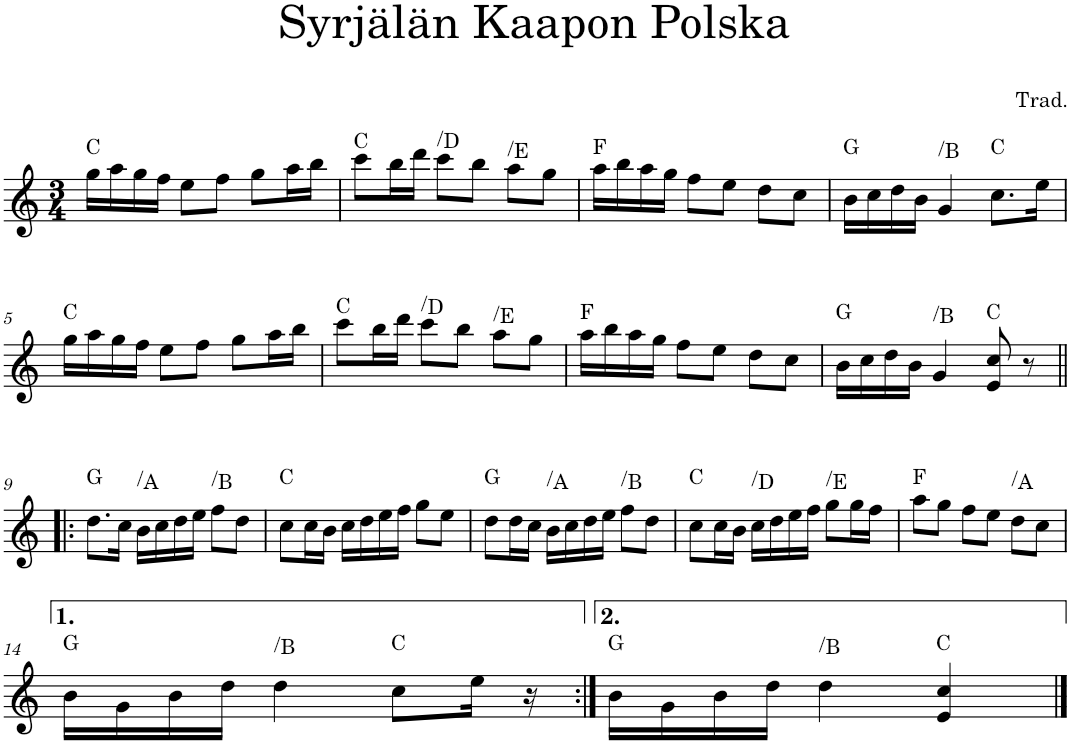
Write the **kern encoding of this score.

**kern	**harte
*part1	*part1
*staff1	*
*I"Violin	*
*I'Vln.	*
*clefG2	*
*k[]	*
*M3/4	*
=1	=1
16gg\LL	C:maj
16aa\	.
16gg\	.
16ff\JJ	.
8ee\L	.
8ff\J	.
8gg\L	.
16aa\L	.
16bb\JJ	.
=2	=2
8ccc\L	C:maj
16bb\L	.
16ddd\JJ	.
!	!LO:H:kt=N.C.
8ccc\L	N
8bb\J	.
!	!LO:H:kt=N.C.
8aa\L	N
8gg\J	.
=3	=3
16aa\LL	F:maj
16bb\	.
16aa\	.
16gg\JJ	.
8ff\L	.
8ee\J	.
8dd\L	.
8cc\J	.
=4	=4
16b\LL	G:maj
16cc\	.
16dd\	.
16b\JJ	.
!	!LO:H:kt=N.C.
4g/	N
8.cc\L	C:maj
16ee\Jk	.
!!LO:LB:g=z
=5	=5
16gg\LL	C:maj
16aa\	.
16gg\	.
16ff\JJ	.
8ee\L	.
8ff\J	.
8gg\L	.
16aa\L	.
16bb\JJ	.
=6	=6
8ccc\L	C:maj
16bb\L	.
16ddd\JJ	.
!	!LO:H:kt=N.C.
8ccc\L	N
8bb\J	.
!	!LO:H:kt=N.C.
8aa\L	N
8gg\J	.
=7	=7
16aa\LL	F:maj
16bb\	.
16aa\	.
16gg\JJ	.
8ff\L	.
8ee\J	.
8dd\L	.
8cc\J	.
=8	=8
16b\LL	G:maj
16cc\	.
16dd\	.
16b\JJ	.
!	!LO:H:kt=N.C.
4g/	N
8e/ 8cc/	C:maj
8r	.
!!LO:LB:g=z
=9!|:	=9!|:
8.dd\L	G:maj
16cc\Jk	.
!	!LO:H:kt=N.C.
16b\LL	N
16cc\	.
16dd\	.
16ee\JJ	.
!	!LO:H:kt=N.C.
8ff\L	N
8dd\J	.
=10	=10
8cc\L	C:maj
16cc\L	.
16b\JJ	.
16cc\LL	.
16dd\	.
16ee\	.
16ff\JJ	.
8gg\L	.
8ee\J	.
=11	=11
8dd\L	G:maj
16dd\L	.
16cc\JJ	.
!	!LO:H:kt=N.C.
16b\LL	N
16cc\	.
16dd\	.
16ee\JJ	.
!	!LO:H:kt=N.C.
8ff\L	N
8dd\J	.
=12	=12
8cc\L	C:maj
16cc\L	.
16b\JJ	.
!	!LO:H:kt=N.C.
16cc\LL	N
16dd\	.
16ee\	.
16ff\JJ	.
!	!LO:H:kt=N.C.
8gg\L	N
16gg\L	.
16ff\JJ	.
=13	=13
8aa\L	F:maj
8gg\J	.
8ff\L	.
8ee\J	.
!	!LO:H:kt=N.C.
8dd\L	N
8cc\J	.
!!LO:LB:g=z
=14	=14
16b\LL	G:maj
16g\	.
16b\	.
16dd\JJ	.
!	!LO:H:kt=N.C.
4dd\	N
8cc\L	C:maj
16ee\Jk	.
16r	.
=15:|!	=15:|!
16b\LL	G:maj
16g\	.
16b\	.
16dd\JJ	.
!	!LO:H:kt=N.C.
4dd\	N
4e/ 4cc/	C:maj
==	==
*-	*-
